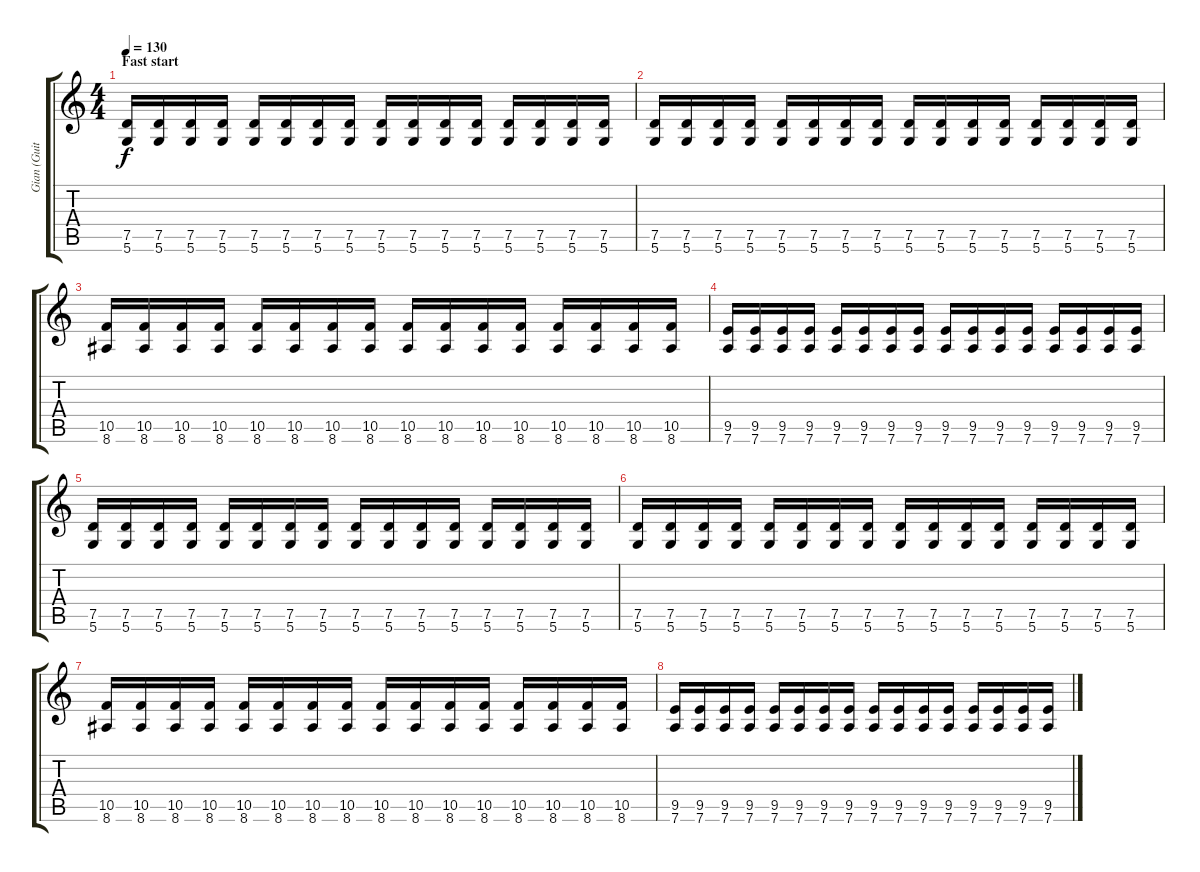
\track ("Gian (Guitar)" "Gian (Guit") {instrument overdrivenguitar}
\staff {score tabs}
\tuning (D4 A3 F3 C3 G2 D2) {hide}
\ts (4 4)
\section ("" "Fast start")
\tempo 130
\clef g2
\ks c
(7.5 5.6).16{dy f} (7.5 5.6).16 (7.5 5.6).16 (7.5 5.6).16 (7.5 5.6).16 (7.5 5.6).16 (7.5 5.6).16 (7.5 5.6).16 (7.5 5.6).16 (7.5 5.6).16 (7.5 5.6).16 (7.5 5.6).16 (7.5 5.6).16 (7.5 5.6).16 (7.5 5.6).16 (7.5 5.6).16 |
(7.5 5.6).16 (7.5 5.6).16 (7.5 5.6).16 (7.5 5.6).16 (7.5 5.6).16 (7.5 5.6).16 (7.5 5.6).16 (7.5 5.6).16 (7.5 5.6).16 (7.5 5.6).16 (7.5 5.6).16 (7.5 5.6).16 (7.5 5.6).16 (7.5 5.6).16 (7.5 5.6).16 (7.5 5.6).16 |
(10.5 8.6).16 (10.5 8.6).16 (10.5 8.6).16 (10.5 8.6).16 (10.5 8.6).16 (10.5 8.6).16 (10.5 8.6).16 (10.5 8.6).16 (10.5 8.6).16 (10.5 8.6).16 (10.5 8.6).16 (10.5 8.6).16 (10.5 8.6).16 (10.5 8.6).16 (10.5 8.6).16 (10.5 8.6).16 |
(9.5 7.6).16 (9.5 7.6).16 (9.5 7.6).16 (9.5 7.6).16 (9.5 7.6).16 (9.5 7.6).16 (9.5 7.6).16 (9.5 7.6).16 (9.5 7.6).16 (9.5 7.6).16 (9.5 7.6).16 (9.5 7.6).16 (9.5 7.6).16 (9.5 7.6).16 (9.5 7.6).16 (9.5 7.6).16 |
(7.5 5.6).16 (7.5 5.6).16 (7.5 5.6).16 (7.5 5.6).16 (7.5 5.6).16 (7.5 5.6).16 (7.5 5.6).16 (7.5 5.6).16 (7.5 5.6).16 (7.5 5.6).16 (7.5 5.6).16 (7.5 5.6).16 (7.5 5.6).16 (7.5 5.6).16 (7.5 5.6).16 (7.5 5.6).16 |
(7.5 5.6).16 (7.5 5.6).16 (7.5 5.6).16 (7.5 5.6).16 (7.5 5.6).16 (7.5 5.6).16 (7.5 5.6).16 (7.5 5.6).16 (7.5 5.6).16 (7.5 5.6).16 (7.5 5.6).16 (7.5 5.6).16 (7.5 5.6).16 (7.5 5.6).16 (7.5 5.6).16 (7.5 5.6).16 |
(10.5 8.6).16 (10.5 8.6).16 (10.5 8.6).16 (10.5 8.6).16 (10.5 8.6).16 (10.5 8.6).16 (10.5 8.6).16 (10.5 8.6).16 (10.5 8.6).16 (10.5 8.6).16 (10.5 8.6).16 (10.5 8.6).16 (10.5 8.6).16 (10.5 8.6).16 (10.5 8.6).16 (10.5 8.6).16 |
(9.5 7.6).16 (9.5 7.6).16 (9.5 7.6).16 (9.5 7.6).16 (9.5 7.6).16 (9.5 7.6).16 (9.5 7.6).16 (9.5 7.6).16 (9.5 7.6).16 (9.5 7.6).16 (9.5 7.6).16 (9.5 7.6).16 (9.5 7.6).16 (9.5 7.6).16 (9.5 7.6).16 (9.5 7.6).16
